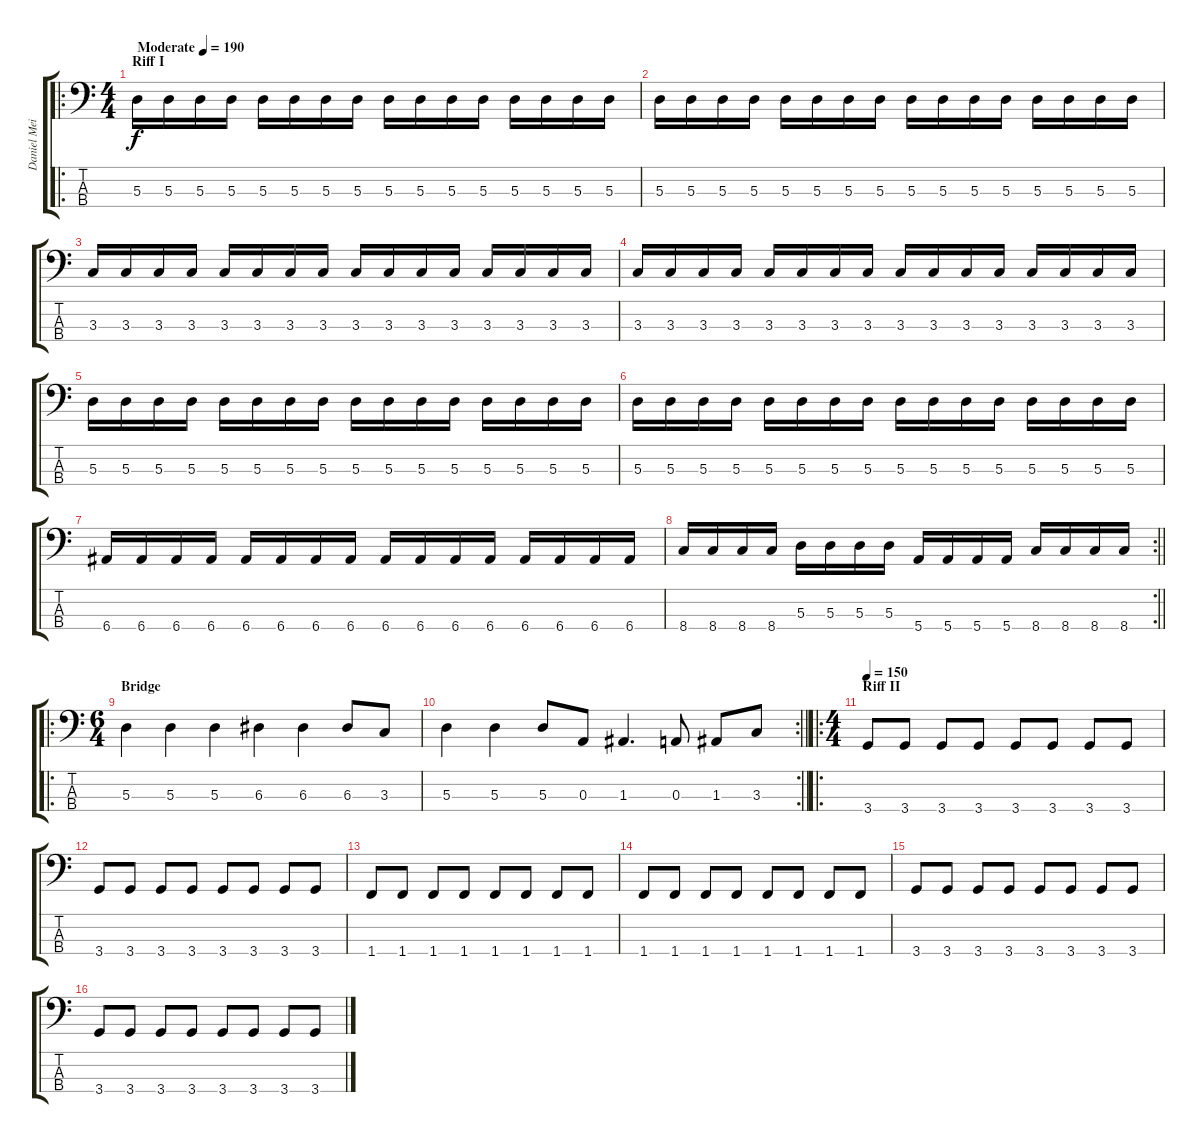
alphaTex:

\track ("Daniel Meidal" "Daniel Mei") {instrument electricbassfinger}
\staff {score tabs}
\tuning (G2 D2 A1 E1) {hide}
\ro
\ts (4 4)
\section ("" "Riff I")
\tempo (190 "Moderate")
\clef f4
\ks c
5.3.16{dy f instrument electricbassfinger} 5.3.16 5.3.16 5.3.16 5.3.16 5.3.16 5.3.16 5.3.16 5.3.16 5.3.16 5.3.16 5.3.16 5.3.16 5.3.16 5.3.16 5.3.16 |
5.3.16 5.3.16 5.3.16 5.3.16 5.3.16 5.3.16 5.3.16 5.3.16 5.3.16 5.3.16 5.3.16 5.3.16 5.3.16 5.3.16 5.3.16 5.3.16 |
3.3.16 3.3.16 3.3.16 3.3.16 3.3.16 3.3.16 3.3.16 3.3.16 3.3.16 3.3.16 3.3.16 3.3.16 3.3.16 3.3.16 3.3.16 3.3.16 |
3.3.16 3.3.16 3.3.16 3.3.16 3.3.16 3.3.16 3.3.16 3.3.16 3.3.16 3.3.16 3.3.16 3.3.16 3.3.16 3.3.16 3.3.16 3.3.16 |
5.3.16 5.3.16 5.3.16 5.3.16 5.3.16 5.3.16 5.3.16 5.3.16 5.3.16 5.3.16 5.3.16 5.3.16 5.3.16 5.3.16 5.3.16 5.3.16 |
5.3.16 5.3.16 5.3.16 5.3.16 5.3.16 5.3.16 5.3.16 5.3.16 5.3.16 5.3.16 5.3.16 5.3.16 5.3.16 5.3.16 5.3.16 5.3.16 |
6.4.16 6.4.16 6.4.16 6.4.16 6.4.16 6.4.16 6.4.16 6.4.16 6.4.16 6.4.16 6.4.16 6.4.16 6.4.16 6.4.16 6.4.16 6.4.16 |
\rc 2
\barLineRight lightlight
8.4.16 8.4.16 8.4.16 8.4.16 5.3.16 5.3.16 5.3.16 5.3.16 5.4.16 5.4.16 5.4.16 5.4.16 8.4.16 8.4.16 8.4.16 8.4.16 |
\ro
\ts (6 4)
\section ("" "Bridge")
5.3.4 5.3.4 5.3.4 6.3.4 6.3.4 6.3.8 3.3.8 |
\rc 2
\barLineRight lightlight
5.3.4 5.3.4 5.3.8 0.3.8 1.3.4{d} 0.3.8 1.3.8 3.3.8 |
\ro
\ts (4 4)
\section ("" "Riff II")
\tempo 150
3.4.8 3.4.8 3.4.8 3.4.8 3.4.8 3.4.8 3.4.8 3.4.8 |
3.4.8 3.4.8 3.4.8 3.4.8 3.4.8 3.4.8 3.4.8 3.4.8 |
1.4.8 1.4.8 1.4.8 1.4.8 1.4.8 1.4.8 1.4.8 1.4.8 |
1.4.8 1.4.8 1.4.8 1.4.8 1.4.8 1.4.8 1.4.8 1.4.8 |
3.4.8 3.4.8 3.4.8 3.4.8 3.4.8 3.4.8 3.4.8 3.4.8 |
3.4.8 3.4.8 3.4.8 3.4.8 3.4.8 3.4.8 3.4.8 3.4.8
